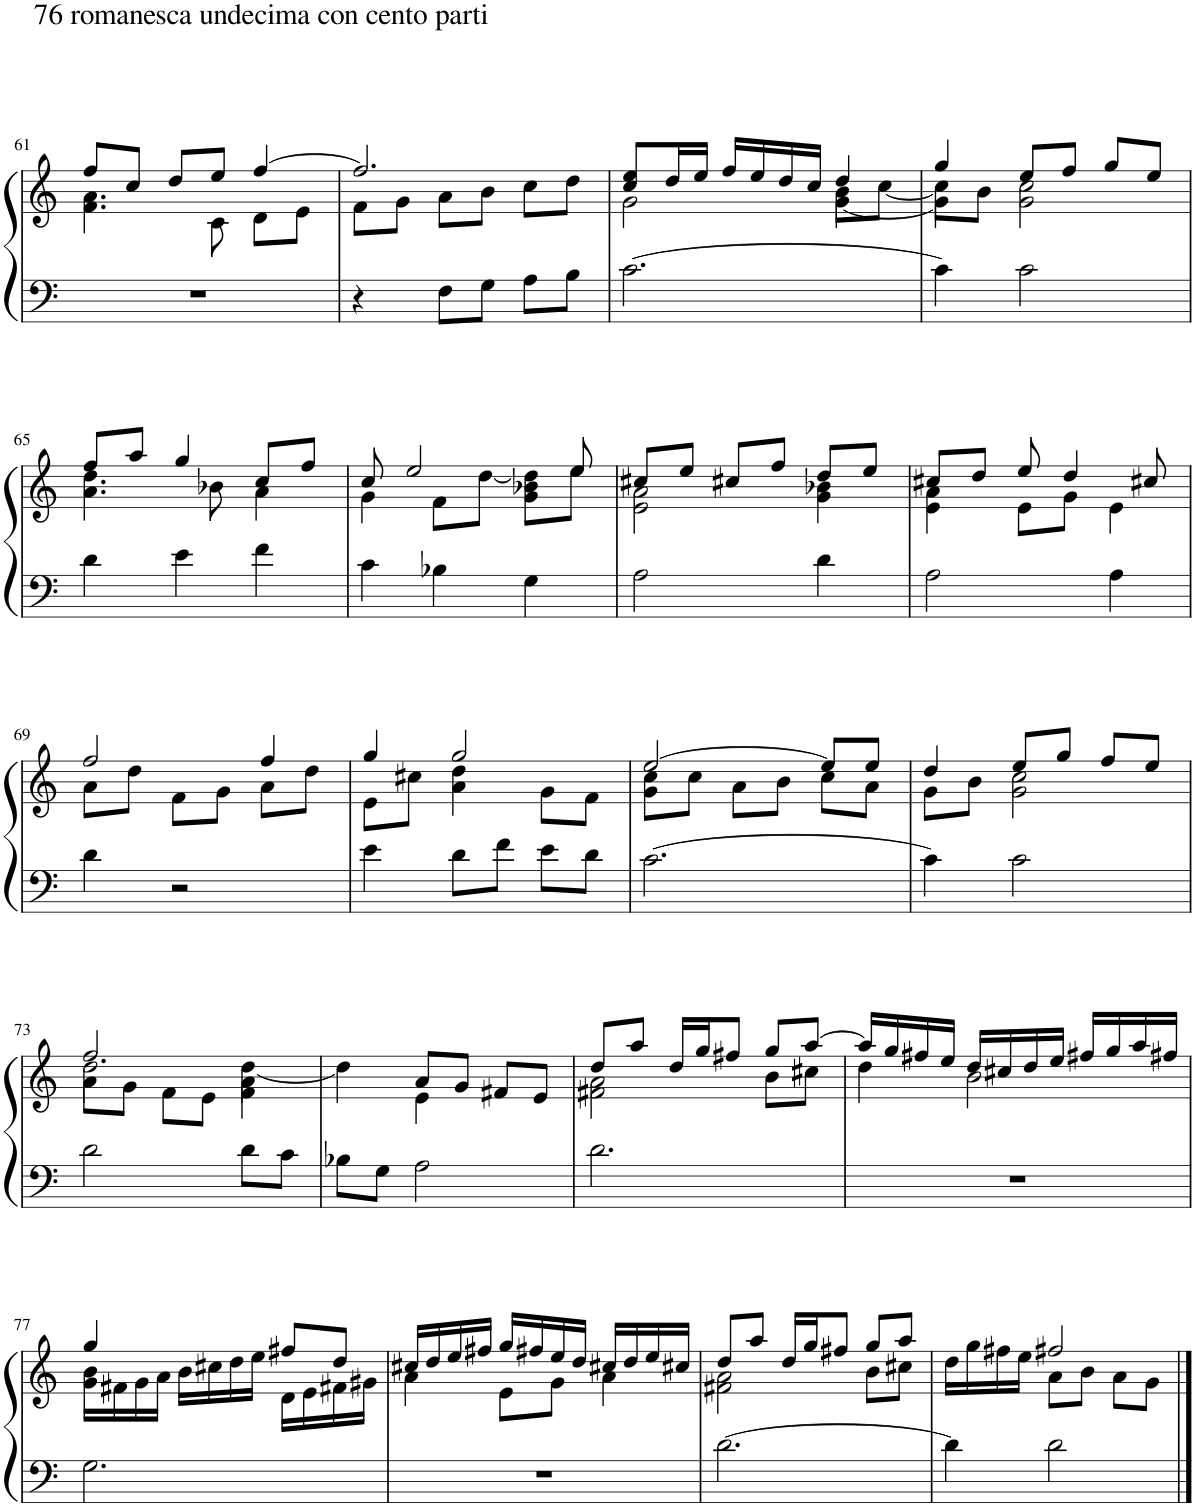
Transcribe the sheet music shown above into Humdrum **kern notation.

**kern	**kern
*part1	*part1
*staff2	*staff1
*I"Piano	*
*I'Pno.	*
!!LO:PB:g=z
*clefF4	*clefG2
*k[]	*k[]
*M3/4	*M3/4
=61	=61
*	*^
!	!LO:TX:a:t=76 romanesca undecima con cento parti	!
!LO:TX:a:t=76 romanesca undecima con cento parti	!	!
2.r	8ff/L	4.f\ 4.a\
.	8cc/J	.
.	8dd/L	.
.	8ee/J	8c\
.	[4ff/	8d\L
.	.	8e\J
=62	=62	=62
4r	2.ff/]	8f\L
.	.	8g\J
8F\L	.	8a\L
8G\J	.	8b\J
8A\L	.	8cc\L
8B\J	.	8dd\J
=63	=63	=63
*	*	*^
[2.c\	8cc/ 8ee/L	2g\	2ryy
.	16dd/L	.	.
.	16ee/JJ	.	.
.	16ff/LL	.	.
.	16ee/	.	.
.	16dd/	.	.
.	16cc/JJ	.	.
.	4dd/	8b\L	[4g\
.	.	[8cc\J	.
=64	=64	=64	=64
4c\]	4gg/	8cc\L]	4g\]
.	.	8b\J	.
2c\	8ee/L	2g\ 2cc\	2ryy
.	8ff/J	.	.
.	8gg/L	.	.
.	8ee/J	.	.
*	*	*v	*v
!!LO:LB:g=z
=65	=65	=65
4d\	8ff/L	4.a\ 4.dd\
.	8aa/J	.
4e\	4gg/	.
.	.	8b-X\
4f\	8cc/L	4a\
.	8ff/J	.
=66	=66	=66
4c\	8cc/	4g\
.	2ee/	.
4B-X\	.	8f\L
.	.	[8dd\J
4G\	.	8g\ 8b-X\ 8dd\]L
.	8ee/	8ee\J
=67	=67	=67
2A\	8cc#X/L	2e\ 2a\
.	8ee/J	.
.	8cc#X/L	.
.	8ff/J	.
4d\	8dd/L	4g\ 4b-X\
.	8ee/J	.
=68	=68	=68
2A\	8cc#X/L	4e\ 4a\
.	8dd/J	.
.	8ee/	8e\L
.	4dd/	8g\J
4A\	.	4e\
.	8cc#X/	.
!!LO:LB:g=z	!!
=69	=69	=69
4d\	2ff/	8a\L
.	.	8dd\J
2r	.	8f\L
.	.	8g\J
.	4ff/	8a\L
.	.	8dd\J
=70	=70	=70
4e\	4gg/	8e\L
.	.	8cc#X\J
8d\L	2gg/	4a\ 4dd\
8f\J	.	.
8e\L	.	8g\L
8d\J	.	8f\J
=71	=71	=71
[2.c\	[2ee/	8g\ 8cc\L
.	.	8cc\J
.	.	8a\L
.	.	8b\J
.	8ee/L]	8cc\L
.	8ee/J	8a\J
=72	=72	=72
4c\]	4dd/	8g\L
.	.	8b\J
2c\	8ee/L	2g\ 2cc\
.	8gg/J	.
.	8ff/L	.
.	8ee/J	.
!!LO:LB:g=z
=73	=73	=73
*	*	*^
2d\	2dd\	8a\L	2.ff/
.	.	8g\J	.
.	.	8f\L	.
.	.	8e\J	.
8d\L	[4dd\	4f\ 4a\	.
8c\J	.	.	.
*	*	*v	*v
=74	=74	=74
8B-X\L	4dd\]	4ryy
8G\J	.	.
2A\	8a/L	4e\
.	8g/J	.
.	8f#X/L	4ryy
.	8e/J	.
=75	=75	=75
2.d\	8dd/L	2f#X\ 2a\
.	8aa/J	.
.	16dd/LL	.
.	16gg/J	.
.	8ff#X/J	.
.	8gg/L	8b\L
.	[8aa/J	8cc#X\J
=76	=76	=76
2.r	16aa/LL]	4dd\
.	16gg/	.
.	16ff#X/	.
.	16ee/JJ	.
.	16dd/LL	2b\
.	16cc#X/	.
.	16dd/	.
.	16ee/JJ	.
.	16ff#X/LL	.
.	16gg/	.
.	16aa/	.
.	16ff#X/JJ	.
!!LO:LB:g=z	!!
=77	=77	=77
2.G\	4gg/	16g\ 16b\LL
.	.	16f#X\
.	.	16g\
.	.	16a\JJ
.	16b\LL	4ryy
.	16cc#X\	.
.	16dd\	.
.	16ee\JJ	.
.	8ff#X/L	16d\LL
.	.	16e\
.	8dd/J	16f#X\
.	.	16g#X\JJ
=78	=78	=78
2.r	16cc#X/LL	4a\
.	16dd/	.
.	16ee/	.
.	16ff#X/JJ	.
.	16gg/LL	8e\L
.	16ff#X/	.
.	16ee/	8g\J
.	16dd/JJ	.
.	16cc#X/LL	4a\
.	16dd/	.
.	16ee/	.
.	16cc#X/JJ	.
=79	=79	=79
[2.d\	8dd/L	2f#X\ 2a\
.	8aa/J	.
.	16dd/LL	.
.	16gg/J	.
.	8ff#X/J	.
.	8gg/L	8b\L
.	8aa/J	8cc#X\J
=80	=80	=80
4d\]	16dd\LL	4ryy
.	16gg\	.
.	16ff#X\	.
.	16ee\JJ	.
2d\	2ff#X/	8a\L
.	.	8b\J
.	.	8a\L
.	.	8g\J
*	*v	*v
==	==
*-	*-
